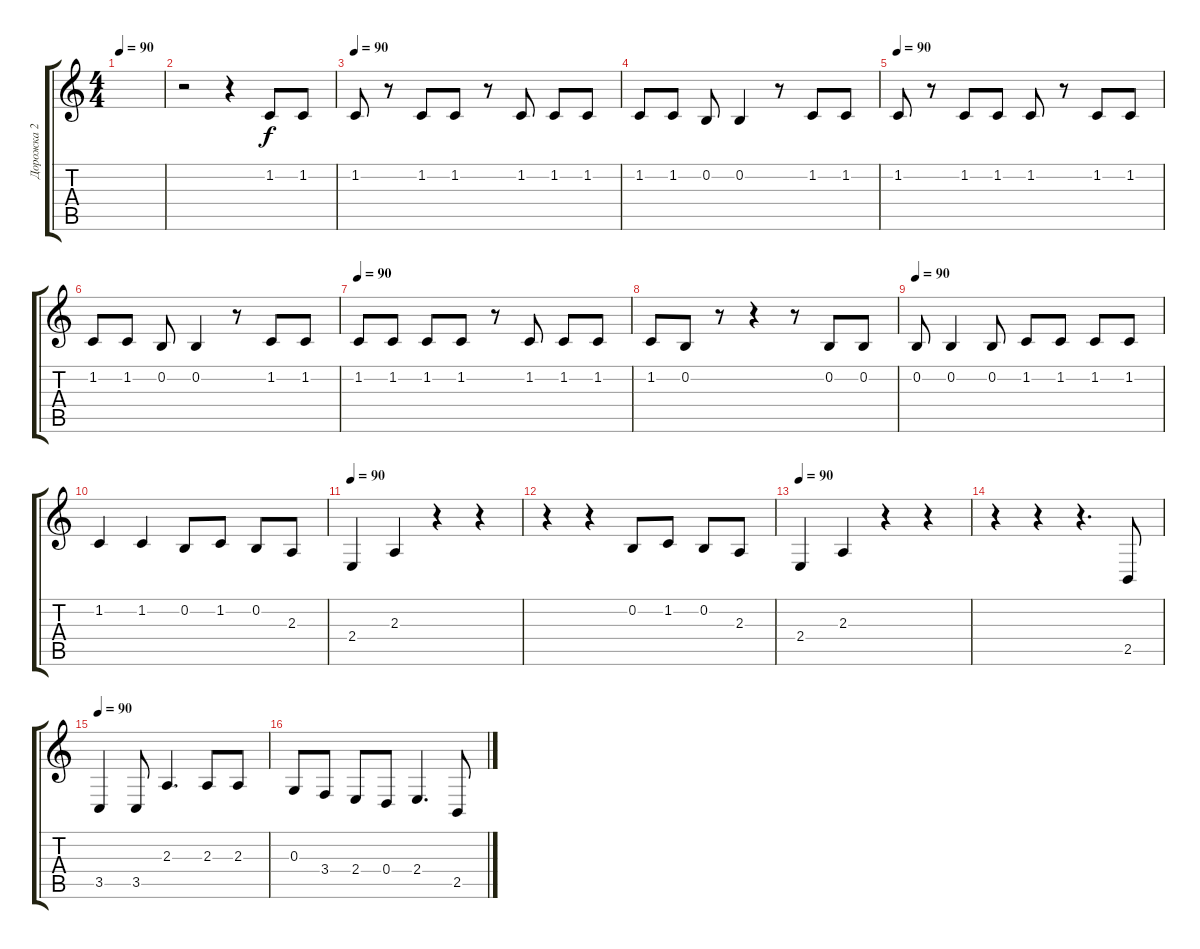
\track ("Дорожка 2" "Дорожка 2") {instrument lead2sawtooth}
\staff {score tabs}
\tuning (E4 B3 G3 D3 A2 E2) {hide}
\ts (4 4)
\tempo 90
\clef g2
\ks c
|
r.2{instrument lead2sawtooth} r.4 1.2.8 1.2.8 |
\tempo 90
1.2.8 r.8 1.2.8 1.2.8 r.8 1.2.8 1.2.8 1.2.8 |
1.2.8 1.2.8 0.2.8 0.2.4 r.8 1.2.8 1.2.8 |
\tempo 90
1.2.8 r.8 1.2.8 1.2.8 1.2.8 r.8 1.2.8 1.2.8 |
1.2.8 1.2.8 0.2.8 0.2.4 r.8 1.2.8 1.2.8 |
\tempo 90
1.2.8 1.2.8 1.2.8 1.2.8 r.8 1.2.8 1.2.8 1.2.8 |
1.2.8 0.2.8 r.8 r.4 r.8 0.2.8 0.2.8 |
\tempo 90
0.2.8 0.2.4 0.2.8 1.2.8 1.2.8 1.2.8 1.2.8 |
1.2.4 1.2.4 0.2.8 1.2.8 0.2.8 2.3.8 |
\tempo 90
2.4.4 2.3.4 r.4 r.4 |
r.4 r.4 0.2.8 1.2.8 0.2.8 2.3.8 |
\tempo 90
2.4.4 2.3.4 r.4 r.4 |
r.4 r.4 r.4{d} 2.5.8 |
\tempo 90
3.5.4 3.5.8 2.3.4{d} 2.3.8 2.3.8 |
0.3.8 3.4.8 2.4.8 0.4.8 2.4.4{d} 2.5.8
